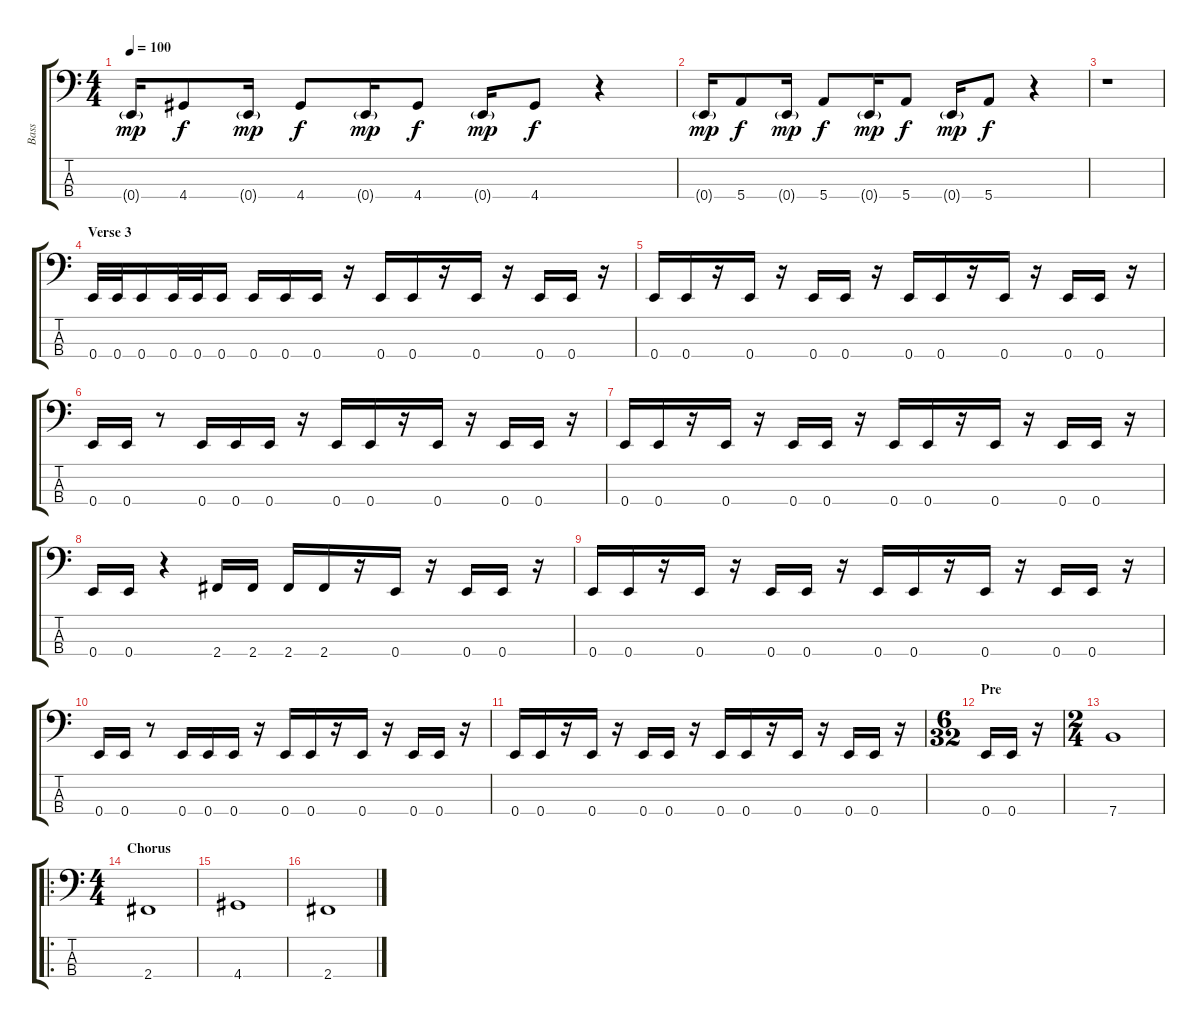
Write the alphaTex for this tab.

\track ("Bass" "Bass") {instrument electricbassfinger}
\staff {score tabs}
\tuning (G2 D2 A1 E1) {hide}
\ts (4 4)
\tempo 100
\clef f4
\ks c
0.4{g}.16{dy mp} 4.4.8{dy f} 0.4{g}.16{dy mp} 4.4.8{dy f} 0.4{g}.16{dy mp} 4.4.8{dy f} 0.4{g}.16{dy mp} 4.4.8{dy f} r.4 |
0.4{g}.16{dy mp} 5.4.8{dy f} 0.4{g}.16{dy mp} 5.4.8{dy f} 0.4{g}.16{dy mp} 5.4.8{dy f} 0.4{g}.16{dy mp} 5.4.8{dy f} r.4 |
r.1 |
\section ("" "Verse 3")
0.4.32 0.4.32 0.4.16 0.4.32 0.4.32 0.4.16 0.4.16 0.4.16 0.4.16 r.16 0.4.16 0.4.16 r.16 0.4.16 r.16 0.4.16 0.4.16 r.16 |
0.4.16 0.4.16 r.16 0.4.16 r.16 0.4.16 0.4.16 r.16 0.4.16 0.4.16 r.16 0.4.16 r.16 0.4.16 0.4.16 r.16 |
0.4.16 0.4.16 r.8 0.4.16 0.4.16 0.4.16 r.16 0.4.16 0.4.16 r.16 0.4.16 r.16 0.4.16 0.4.16 r.16 |
0.4.16 0.4.16 r.16 0.4.16 r.16 0.4.16 0.4.16 r.16 0.4.16 0.4.16 r.16 0.4.16 r.16 0.4.16 0.4.16 r.16 |
0.4.16 0.4.16 r.4 2.4.16 2.4.16 2.4.16 2.4.16 r.16 0.4.16 r.16 0.4.16 0.4.16 r.16 |
0.4.16 0.4.16 r.16 0.4.16 r.16 0.4.16 0.4.16 r.16 0.4.16 0.4.16 r.16 0.4.16 r.16 0.4.16 0.4.16 r.16 |
0.4.16 0.4.16 r.8 0.4.16 0.4.16 0.4.16 r.16 0.4.16 0.4.16 r.16 0.4.16 r.16 0.4.16 0.4.16 r.16 |
0.4.16 0.4.16 r.16 0.4.16 r.16 0.4.16 0.4.16 r.16 0.4.16 0.4.16 r.16 0.4.16 r.16 0.4.16 0.4.16 r.16 |
\ts (6 32)
\section ("" "Pre")
0.4.16 0.4.16 r.16 |
\ts (2 4)
7.4.1 |
\ro
\ts (4 4)
\section ("" "Chorus")
2.4.1 |
4.4.1 |
2.4.1
